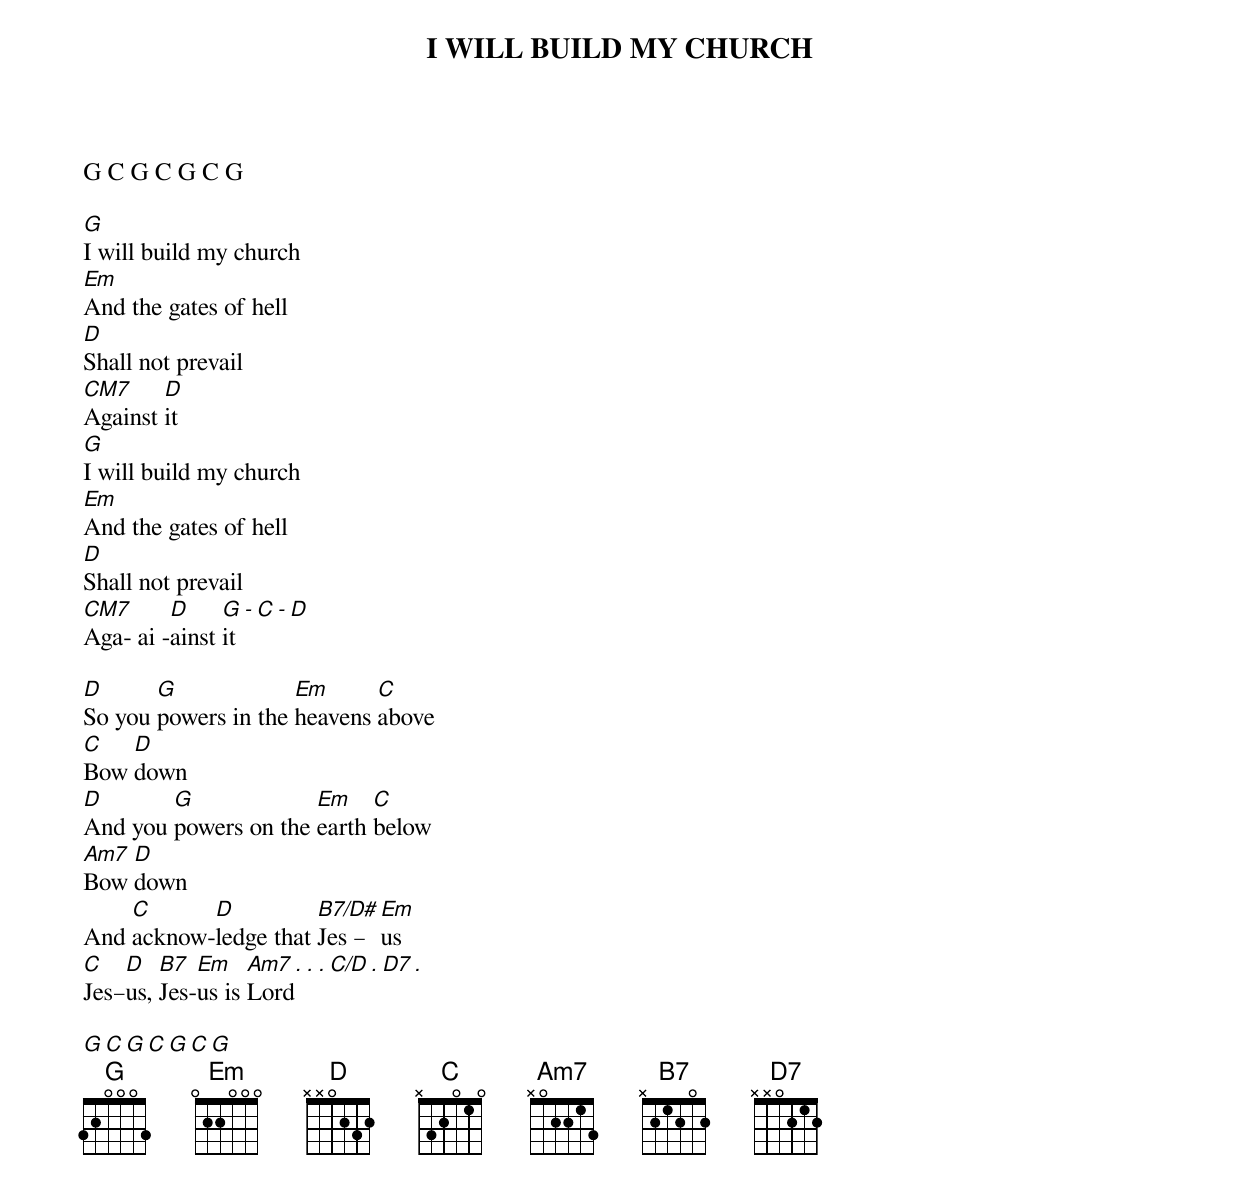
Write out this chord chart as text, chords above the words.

I WILL BUILD MY CHURCH

G C G C G C G

G
I will build my church
Em
And the gates of hell
D
Shall not prevail
CM7     D
Against it
G
I will build my church
Em
And the gates of hell
D
Shall not prevail
CM7      D     G - C - D
Aga- ai -ainst it

D      G             Em      C
So you powers in the heavens above
C   D
Bow down
D       G             Em    C
And you powers on the earth below
Am7 D
Bow down
    C      D          B7/D# Em
And acknow-ledge that Jes – us
C   D   B7  Em    Am7 . . . C/D . D7 .
Jes–us, Jes-us is Lord

G C G C G C G
